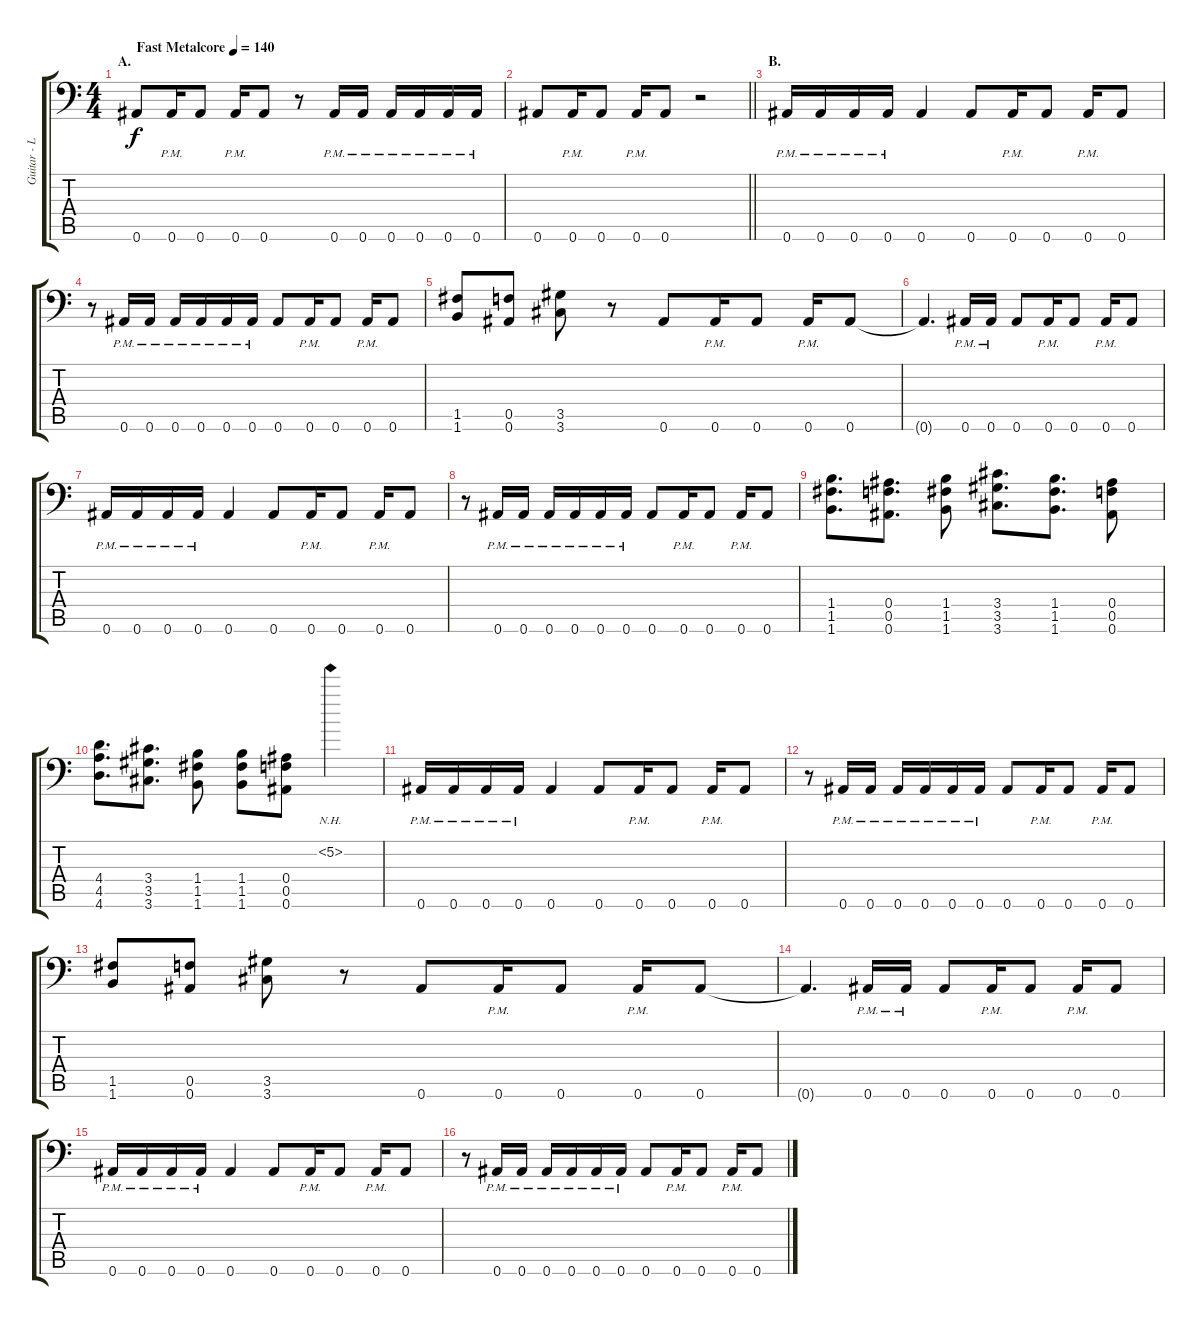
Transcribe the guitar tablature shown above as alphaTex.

\track ("Guitar - Left" "Guitar - L") {instrument distortionguitar}
\staff {score tabs}
\tuning (C4 G3 Eb3 Bb2 F2 Bb1) {hide}
\ts (4 4)
\section ("" "A.")
\tempo (140 "Fast Metalcore")
\clef f4
\ks c
0.6.8{dy f instrument distortionguitar} 0.6{pm}.16 0.6.8 0.6{pm}.16 0.6.8 r.8 0.6{pm}.16 0.6{pm}.16 0.6{pm}.16 0.6{pm}.16 0.6{pm}.16 0.6{pm}.16 |
\barLineRight lightlight
0.6.8 0.6{pm}.16 0.6.8 0.6{pm}.16 0.6.8 r.2 |
\section ("" "B.")
0.6{pm}.16 0.6{pm}.16 0.6{pm}.16 0.6{pm}.16 0.6.4 0.6.8 0.6{pm}.16 0.6.8 0.6{pm}.16 0.6.8 |
r.8 0.6{pm}.16 0.6{pm}.16 0.6{pm}.16 0.6{pm}.16 0.6{pm}.16 0.6{pm}.16 0.6.8 0.6{pm}.16 0.6.8 0.6{pm}.16 0.6.8 |
(1.5 1.6).8 (0.5 0.6).8 (3.5 3.6).8 r.8 0.6.8 0.6{pm}.16 0.6.8 0.6{pm}.16 0.6.8 |
0.6{t}.4{d} 0.6{pm}.16 0.6{pm}.16 0.6.8 0.6{pm}.16 0.6.8 0.6{pm}.16 0.6.8 |
0.6{pm}.16 0.6{pm}.16 0.6{pm}.16 0.6{pm}.16 0.6.4 0.6.8 0.6{pm}.16 0.6.8 0.6{pm}.16 0.6.8 |
r.8 0.6{pm}.16 0.6{pm}.16 0.6{pm}.16 0.6{pm}.16 0.6{pm}.16 0.6{pm}.16 0.6.8 0.6{pm}.16 0.6.8 0.6{pm}.16 0.6.8 |
(1.4 1.5 1.6).8{d} (0.4 0.5 0.6).8{d} (1.4 1.5 1.6).8 (3.4 3.5 3.6).8{d} (1.4 1.5 1.6).8{d} (0.4 0.5 0.6).8 |
(4.4 4.5 4.6).8{d} (3.4 3.5 3.6).8{d} (1.4 1.5 1.6).8 (1.4 1.5 1.6).8 (0.4 0.5 0.6).8 5.2{nh}.4 |
0.6{pm}.16 0.6{pm}.16 0.6{pm}.16 0.6{pm}.16 0.6.4 0.6.8 0.6{pm}.16 0.6.8 0.6{pm}.16 0.6.8 |
r.8 0.6{pm}.16 0.6{pm}.16 0.6{pm}.16 0.6{pm}.16 0.6{pm}.16 0.6{pm}.16 0.6.8 0.6{pm}.16 0.6.8 0.6{pm}.16 0.6.8 |
(1.5 1.6).8 (0.5 0.6).8 (3.5 3.6).8 r.8 0.6.8 0.6{pm}.16 0.6.8 0.6{pm}.16 0.6.8 |
0.6{t}.4{d} 0.6{pm}.16 0.6{pm}.16 0.6.8 0.6{pm}.16 0.6.8 0.6{pm}.16 0.6.8 |
0.6{pm}.16 0.6{pm}.16 0.6{pm}.16 0.6{pm}.16 0.6.4 0.6.8 0.6{pm}.16 0.6.8 0.6{pm}.16 0.6.8 |
r.8 0.6{pm}.16 0.6{pm}.16 0.6{pm}.16 0.6{pm}.16 0.6{pm}.16 0.6{pm}.16 0.6.8 0.6{pm}.16 0.6.8 0.6{pm}.16 0.6.8
